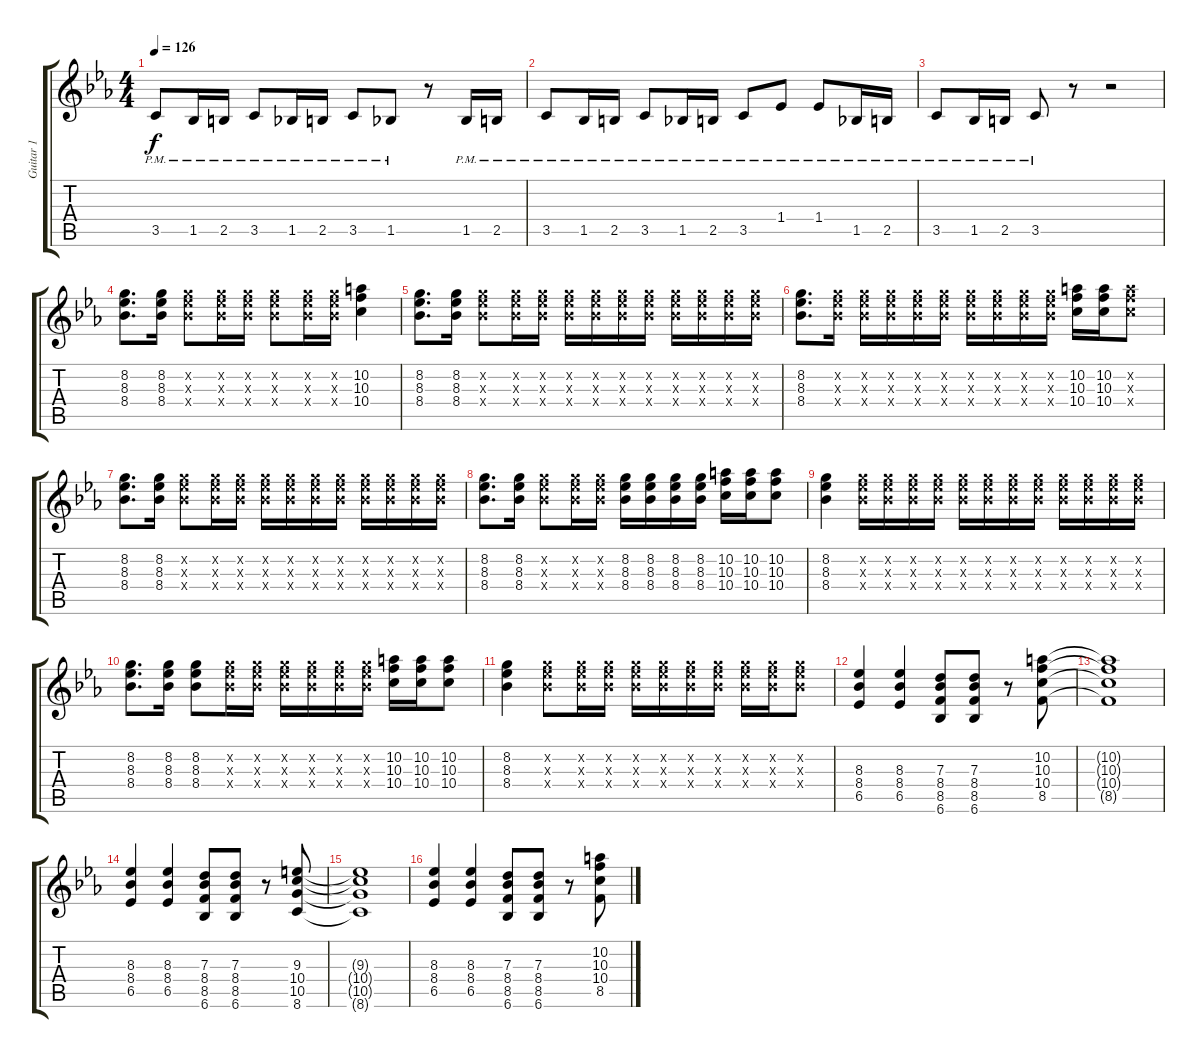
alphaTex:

\track ("Guitar 1" "Guitar 1") {instrument distortionguitar}
\staff {score tabs}
\tuning (E4 B3 G3 D3 A2 E2) {hide}
\ts (4 4)
\tempo 126
\clef g2
\ks eb
3.5{pm}.8{dy f} 1.5{pm}.16 2.5{pm}.16 3.5{pm}.8 1.5{pm}.16 2.5{pm}.16 3.5{pm}.8 1.5{pm}.8 r.8 1.5{pm}.16 2.5{pm}.16 |
3.5{pm}.8 1.5{pm}.16 2.5{pm}.16 3.5{pm}.8 1.5{pm}.16 2.5{pm}.16 3.5{pm}.8 1.4{pm}.8 1.4{pm}.8 1.5{pm}.16 2.5{pm}.16 |
3.5{pm}.8 1.5{pm}.16 2.5{pm}.16 3.5{pm}.8 r.8 r.2 |
(8.2 8.3 8.4).8{d} (8.2 8.3 8.4).16 (8.2{x} 8.3{x} 8.4{x}).8 (8.2{x} 8.3{x} 8.4{x}).16 (8.2{x} 8.3{x} 8.4{x}).16 (8.2{x} 8.3{x} 8.4{x}).8 (8.2{x} 8.3{x} 8.4{x}).16 (8.2{x} 8.3{x} 8.4{x}).16 (10.2 10.3 10.4).4 |
(8.2 8.3 8.4).8{d} (8.2 8.3 8.4).16 (8.2{x} 8.3{x} 8.4{x}).8 (8.2{x} 8.3{x} 8.4{x}).16 (8.2{x} 8.3{x} 8.4{x}).16 (8.2{x} 8.3{x} 8.4{x}).16 (8.2{x} 8.3{x} 8.4{x}).16 (8.2{x} 8.3{x} 8.4{x}).16 (8.2{x} 8.3{x} 8.4{x}).16 (8.2{x} 8.3{x} 8.4{x}).16 (8.2{x} 8.3{x} 8.4{x}).16 (8.2{x} 8.3{x} 8.4{x}).16 (8.2{x} 8.3{x} 8.4{x}).16 |
(8.2 8.3 8.4).8{d} (8.2{x} 8.3{x} 8.4{x}).16 (8.2{x} 8.3{x} 8.4{x}).16 (8.2{x} 8.3{x} 8.4{x}).16 (8.2{x} 8.3{x} 8.4{x}).16 (8.2{x} 8.3{x} 8.4{x}).16 (8.2{x} 8.3{x} 8.4{x}).16 (8.2{x} 8.3{x} 8.4{x}).16 (8.2{x} 8.3{x} 8.4{x}).16 (8.2{x} 8.3{x} 8.4{x}).16 (10.2 10.3 10.4).16 (10.2 10.3 10.4).16 (10.2{x} 10.3{x} 10.4{x}).8 |
(8.2 8.3 8.4).8{d} (8.2 8.3 8.4).16 (8.2{x} 8.3{x} 8.4{x}).8 (8.2{x} 8.3{x} 8.4{x}).16 (8.2{x} 8.3{x} 8.4{x}).16 (8.2{x} 8.3{x} 8.4{x}).16 (8.2{x} 8.3{x} 8.4{x}).16 (8.2{x} 8.3{x} 8.4{x}).16 (8.2{x} 8.3{x} 8.4{x}).16 (8.2{x} 8.3{x} 8.4{x}).16 (8.2{x} 8.3{x} 8.4{x}).16 (8.2{x} 8.3{x} 8.4{x}).16 (8.2{x} 8.3{x} 8.4{x}).16 |
(8.2 8.3 8.4).8{d} (8.2 8.3 8.4).16 (8.2{x} 8.3{x} 8.4{x}).8 (8.2{x} 8.3{x} 8.4{x}).16 (8.2{x} 8.3{x} 8.4{x}).16 (8.2 8.3 8.4).16 (8.2 8.3 8.4).16 (8.2 8.3 8.4).16 (8.2 8.3 8.4).16 (10.2 10.3 10.4).16 (10.2 10.3 10.4).16 (10.2 10.3 10.4).8 |
(8.2 8.3 8.4).4 (8.2{x} 8.3{x} 8.4{x}).16 (8.2{x} 8.3{x} 8.4{x}).16 (8.2{x} 8.3{x} 8.4{x}).16 (8.2{x} 8.3{x} 8.4{x}).16 (8.2{x} 8.3{x} 8.4{x}).16 (8.2{x} 8.3{x} 8.4{x}).16 (8.2{x} 8.3{x} 8.4{x}).16 (8.2{x} 8.3{x} 8.4{x}).16 (8.2{x} 8.3{x} 8.4{x}).16 (8.2{x} 8.3{x} 8.4{x}).16 (8.2{x} 8.3{x} 8.4{x}).16 (8.2{x} 8.3{x} 8.4{x}).16 |
(8.2 8.3 8.4).8{d} (8.2 8.3 8.4).16 (8.2 8.3 8.4).8 (8.2{x} 8.3{x} 8.4{x}).16 (8.2{x} 8.3{x} 8.4{x}).16 (8.2{x} 8.3{x} 8.4{x}).16 (8.2{x} 8.3{x} 8.4{x}).16 (8.2{x} 8.3{x} 8.4{x}).16 (8.2{x} 8.3{x} 8.4{x}).16 (10.2 10.3 10.4).16 (10.2 10.3 10.4).16 (10.2 10.3 10.4).8 |
(8.2 8.3 8.4).4 (8.2{x} 8.3{x} 8.4{x}).8 (8.2{x} 8.3{x} 8.4{x}).16 (8.2{x} 8.3{x} 8.4{x}).16 (8.2{x} 8.3{x} 8.4{x}).16 (8.2{x} 8.3{x} 8.4{x}).16 (8.2{x} 8.3{x} 8.4{x}).16 (8.2{x} 8.3{x} 8.4{x}).16 (8.2{x} 8.3{x} 8.4{x}).16 (8.2{x} 8.3{x} 8.4{x}).16 (8.2{x} 8.3{x} 8.4{x}).8 |
(8.3 8.4 6.5).4 (8.3 8.4 6.5).4 (7.3 8.4 8.5 6.6).8 (7.3 8.4 8.5 6.6).8 r.8 (10.2 10.3 10.4 8.5).8 |
(10.2{t} 10.3{t} 10.4{t} 8.5{t}).1 |
(8.3 8.4 6.5).4 (8.3 8.4 6.5).4 (7.3 8.4 8.5 6.6).8 (7.3 8.4 8.5 6.6).8 r.8 (9.3 10.4 10.5 8.6).8 |
(9.3{t} 10.4{t} 10.5{t} 8.6{t}).1 |
(8.3 8.4 6.5).4 (8.3 8.4 6.5).4 (7.3 8.4 8.5 6.6).8 (7.3 8.4 8.5 6.6).8 r.8 (10.2 10.3 10.4 8.5).8
